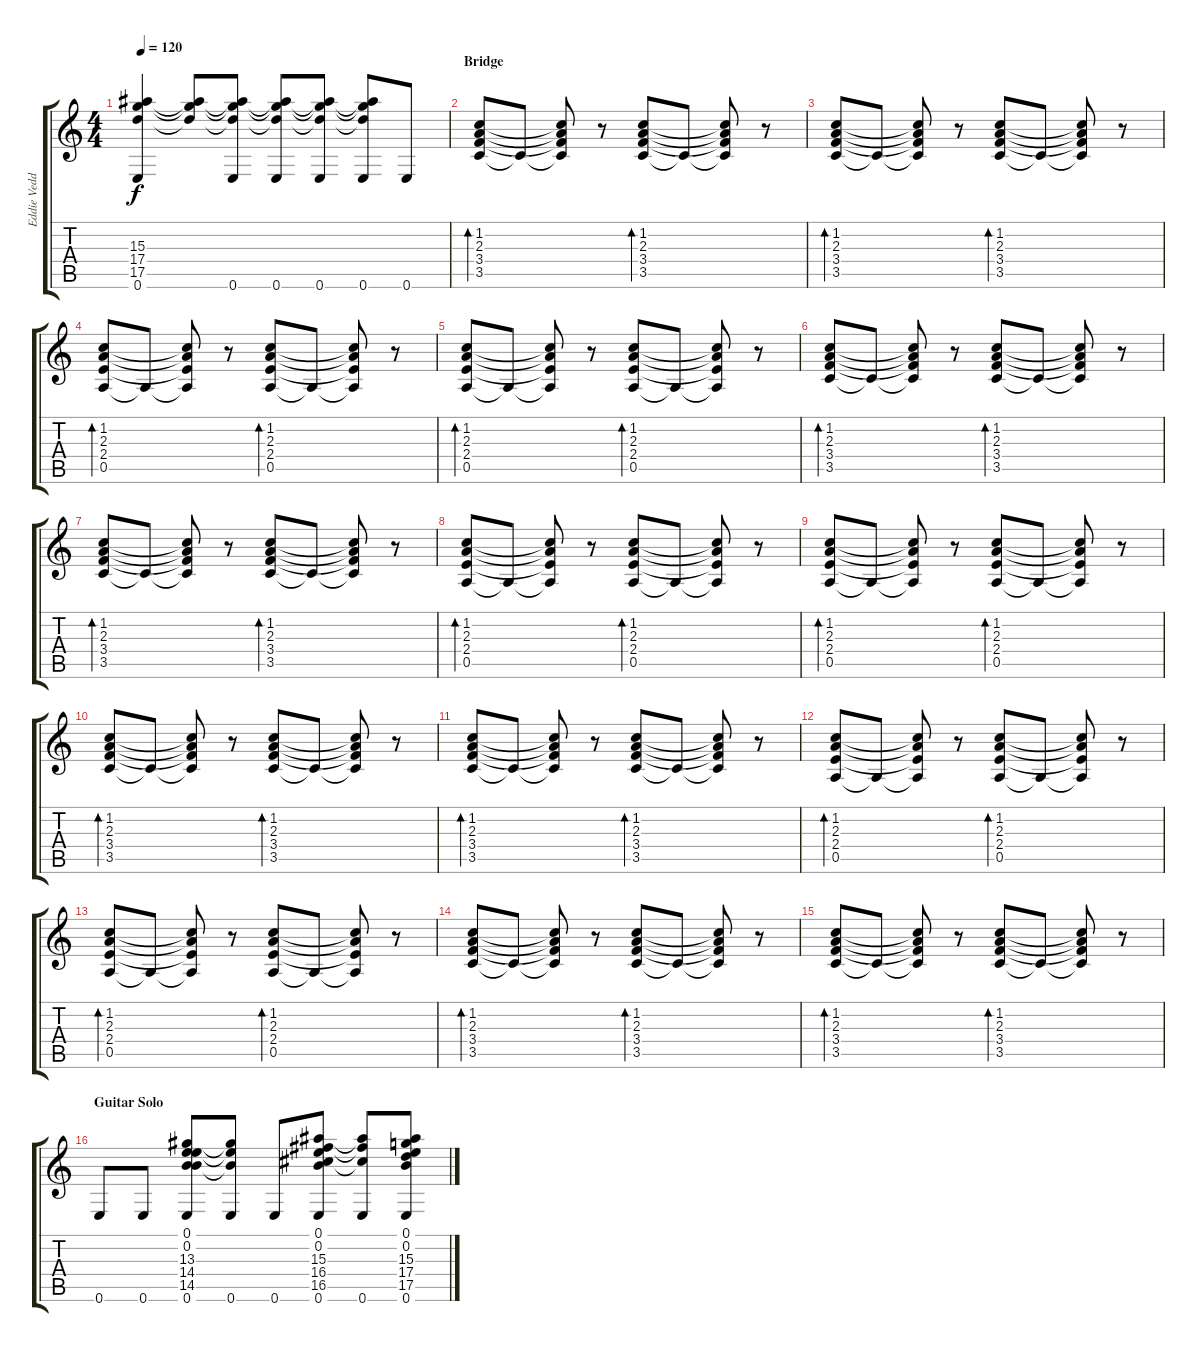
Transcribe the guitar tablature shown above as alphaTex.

\track ("Eddie Vedder (main guitar)" "Eddie Vedd") {instrument electricguitarjazz}
\staff {score tabs}
\tuning (E4 B3 G3 D3 A2 E2) {hide}
\ts (4 4)
\tempo 120
\clef g2
\ks c
(15.3{t} 17.4{t} 17.5{t} 0.6{t}).4{dy f} (15.3{t} 17.4{t} 17.5{t}).8 (15.3{t} 17.4{t} 17.5{t} 0.6).8 (15.3{t} 17.4{t} 17.5{t} 0.6).8 (15.3{t} 17.4{t} 17.5{t} 0.6).8 (15.3{t} 17.4{t} 17.5{t} 0.6).8 0.6.8 |
\section ("" "Bridge")
(1.2 2.3 3.4 3.5).8{bd 120} 3.5{t}.8 (1.2{t} 2.3{t} 3.4{t} 3.5{t}).8 r.8 (1.2 2.3 3.4 3.5).8{bd 120} 3.5{t}.8 (1.2{t} 2.3{t} 3.4{t} 3.5{t}).8 r.8 |
(1.2 2.3 3.4 3.5).8{bd 120} 3.5{t}.8 (1.2{t} 2.3{t} 3.4{t} 3.5{t}).8 r.8 (1.2 2.3 3.4 3.5).8{bd 120} 3.5{t}.8 (1.2{t} 2.3{t} 3.4{t} 3.5{t}).8 r.8 |
(1.2 2.3 2.4 0.5).8{bd 120} 0.5{t}.8 (1.2{t} 2.3{t} 2.4{t} 0.5{t}).8 r.8 (1.2 2.3 2.4 0.5).8{bd 120} 0.5{t}.8 (1.2{t} 2.3{t} 2.4{t} 0.5{t}).8 r.8 |
(1.2 2.3 2.4 0.5).8{bd 120} 0.5{t}.8 (1.2{t} 2.3{t} 2.4{t} 0.5{t}).8 r.8 (1.2 2.3 2.4 0.5).8{bd 120} 0.5{t}.8 (1.2{t} 2.3{t} 2.4{t} 0.5{t}).8 r.8 |
(1.2 2.3 3.4 3.5).8{bd 120} 3.5{t}.8 (1.2{t} 2.3{t} 3.4{t} 3.5{t}).8 r.8 (1.2 2.3 3.4 3.5).8{bd 120} 3.5{t}.8 (1.2{t} 2.3{t} 3.4{t} 3.5{t}).8 r.8 |
(1.2 2.3 3.4 3.5).8{bd 120} 3.5{t}.8 (1.2{t} 2.3{t} 3.4{t} 3.5{t}).8 r.8 (1.2 2.3 3.4 3.5).8{bd 120} 3.5{t}.8 (1.2{t} 2.3{t} 3.4{t} 3.5{t}).8 r.8 |
(1.2 2.3 2.4 0.5).8{bd 120} 0.5{t}.8 (1.2{t} 2.3{t} 2.4{t} 0.5{t}).8 r.8 (1.2 2.3 2.4 0.5).8{bd 120} 0.5{t}.8 (1.2{t} 2.3{t} 2.4{t} 0.5{t}).8 r.8 |
(1.2 2.3 2.4 0.5).8{bd 120} 0.5{t}.8 (1.2{t} 2.3{t} 2.4{t} 0.5{t}).8 r.8 (1.2 2.3 2.4 0.5).8{bd 120} 0.5{t}.8 (1.2{t} 2.3{t} 2.4{t} 0.5{t}).8 r.8 |
(1.2 2.3 3.4 3.5).8{bd 120} 3.5{t}.8 (1.2{t} 2.3{t} 3.4{t} 3.5{t}).8 r.8 (1.2 2.3 3.4 3.5).8{bd 120} 3.5{t}.8 (1.2{t} 2.3{t} 3.4{t} 3.5{t}).8 r.8 |
(1.2 2.3 3.4 3.5).8{bd 120} 3.5{t}.8 (1.2{t} 2.3{t} 3.4{t} 3.5{t}).8 r.8 (1.2 2.3 3.4 3.5).8{bd 120} 3.5{t}.8 (1.2{t} 2.3{t} 3.4{t} 3.5{t}).8 r.8 |
(1.2 2.3 2.4 0.5).8{bd 120} 0.5{t}.8 (1.2{t} 2.3{t} 2.4{t} 0.5{t}).8 r.8 (1.2 2.3 2.4 0.5).8{bd 120} 0.5{t}.8 (1.2{t} 2.3{t} 2.4{t} 0.5{t}).8 r.8 |
(1.2 2.3 2.4 0.5).8{bd 120} 0.5{t}.8 (1.2{t} 2.3{t} 2.4{t} 0.5{t}).8 r.8 (1.2 2.3 2.4 0.5).8{bd 120} 0.5{t}.8 (1.2{t} 2.3{t} 2.4{t} 0.5{t}).8 r.8 |
(1.2 2.3 3.4 3.5).8{bd 120} 3.5{t}.8 (1.2{t} 2.3{t} 3.4{t} 3.5{t}).8 r.8 (1.2 2.3 3.4 3.5).8{bd 120} 3.5{t}.8 (1.2{t} 2.3{t} 3.4{t} 3.5{t}).8 r.8 |
(1.2 2.3 3.4 3.5).8{bd 120} 3.5{t}.8 (1.2{t} 2.3{t} 3.4{t} 3.5{t}).8 r.8 (1.2 2.3 3.4 3.5).8{bd 120} 3.5{t}.8 (1.2{t} 2.3{t} 3.4{t} 3.5{t}).8 r.8 |
\section ("" "Guitar Solo")
0.6.8 0.6.8 (0.1 0.2 13.3 14.4 14.5 0.6).8 (13.3{t} 14.4{t} 14.5{t} 0.6).8 0.6.8 (0.1 0.2 15.3 16.4 16.5 0.6).8 (15.3{t} 16.4{t} 16.5{t} 0.6).8 (0.1 0.2 15.3 17.4 17.5 0.6).8
